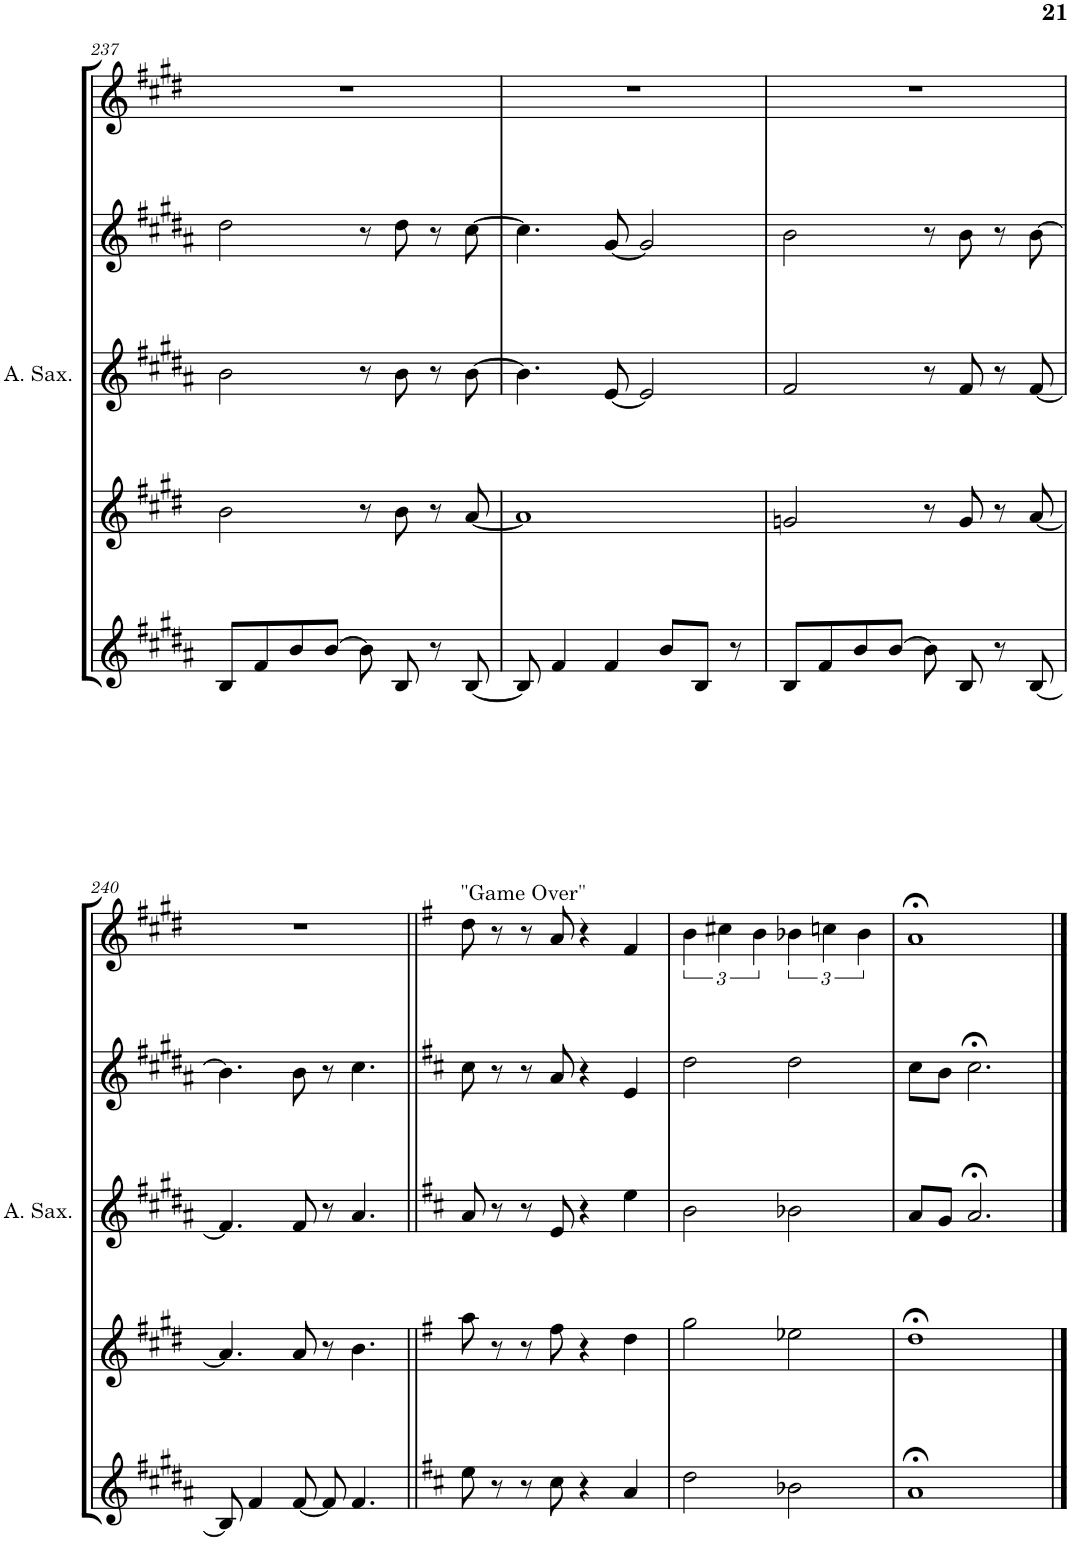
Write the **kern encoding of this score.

**kern	**kern	**kern	**kern	**kern
*part5	*part4	*part3	*part2	*part1
*staff5	*staff4	*staff3	*staff2	*staff1
*I"Baritone Saxophone	*I"Tenor Saxophone	*I"Alto Saxophone	*I"Alto Saxophone	*I"Soprano Saxophone
*I'Bar Sax	*I'T Sax	*I'A Sax	*I'A Sax	*I'S Sax
!!LO:PB:g=z
*clefG2	*clefG2	*clefG2	*clefG2	*clefG2
*Trd12c21	*Trd8c14	*Trd5c9	*Trd5c9	*Trd1c2
*k[f#c#g#d#a#]	*k[f#c#g#d#]	*k[f#c#g#d#a#]	*k[f#c#g#d#a#]	*k[f#c#g#d#]
*M4/4	*M4/4	*M4/4	*M4/4	*M4/4
=237	=237	=237	=237	=237
8B/L	2b\	2b\	2dd#\	1r
8f#/	.	.	.	.
8b/	.	.	.	.
[8b/J	.	.	.	.
8b\]	8r	8r	8r	.
8B/	8b\	8b\	8dd#\	.
8r	8r	8r	8r	.
[8B/	[8a/	[8b\	[8cc#\	.
=238	=238	=238	=238	=238
8B/]	1a]	4.b\]	4.cc#\]	1r
4f#/	.	.	.	.
4f#/	.	[8e/	[8g#/	.
.	.	2e/]	2g#/]	.
8b/L	.	.	.	.
8B/J	.	.	.	.
8r	.	.	.	.
=239	=239	=239	=239	=239
8B/L	2gn/	2f#/	2b\	1r
8f#/	.	.	.	.
8b/	.	.	.	.
[8b/J	.	.	.	.
8b\]	8r	8r	8r	.
8B/	8g/	8f#/	8b\	.
8r	8r	8r	8r	.
[8B/	[8a/	[8f#/	[8b\	.
!!LO:LB:g=z
=240	=240	=240	=240	=240
8B/]	4.a/]	4.f#/]	4.b\]	1r
4f#/	.	.	.	.
[8f#/	8a/	8f#/	8b\	.
8f#/]	8r	8r	8r	.
4.f#/	4.b\	4.a#/	4.cc#\	.
=241||	=241||	=241||	=241||	=241||
*k[f#c#]	*k[f#]	*k[f#c#]	*k[f#c#]	*k[f#]
!	!	!	!	!LO:TX:a:t="Game Over"
8ee\	8aa\	8a/	8cc#\	8dd\
8r	8r	8r	8r	8r
8r	8r	8r	8r	8r
8cc#\	8ff#\	8e/	8a/	8a/
4r	4r	4r	4r	4r
4a/	4dd\	4ee\	4e/	4f#/
=242	=242	=242	=242	=242
2dd\	2gg\	2b\	2dd\	6b\
.	.	.	.	6cc#X\
.	.	.	.	6b\
2b-X\	2ee-X\	2b-X\	2dd\	6b-X\
.	.	.	.	6ccn\
.	.	.	.	6b-\
=243	=243	=243	=243	=243
1a;<	1dd;<	8a/L	8cc#\L	1a;<
.	.	8g/J	8b\J	.
.	.	2.a;</	2.cc#;<\	.
==	==	==	==	==
*-	*-	*-	*-	*-
